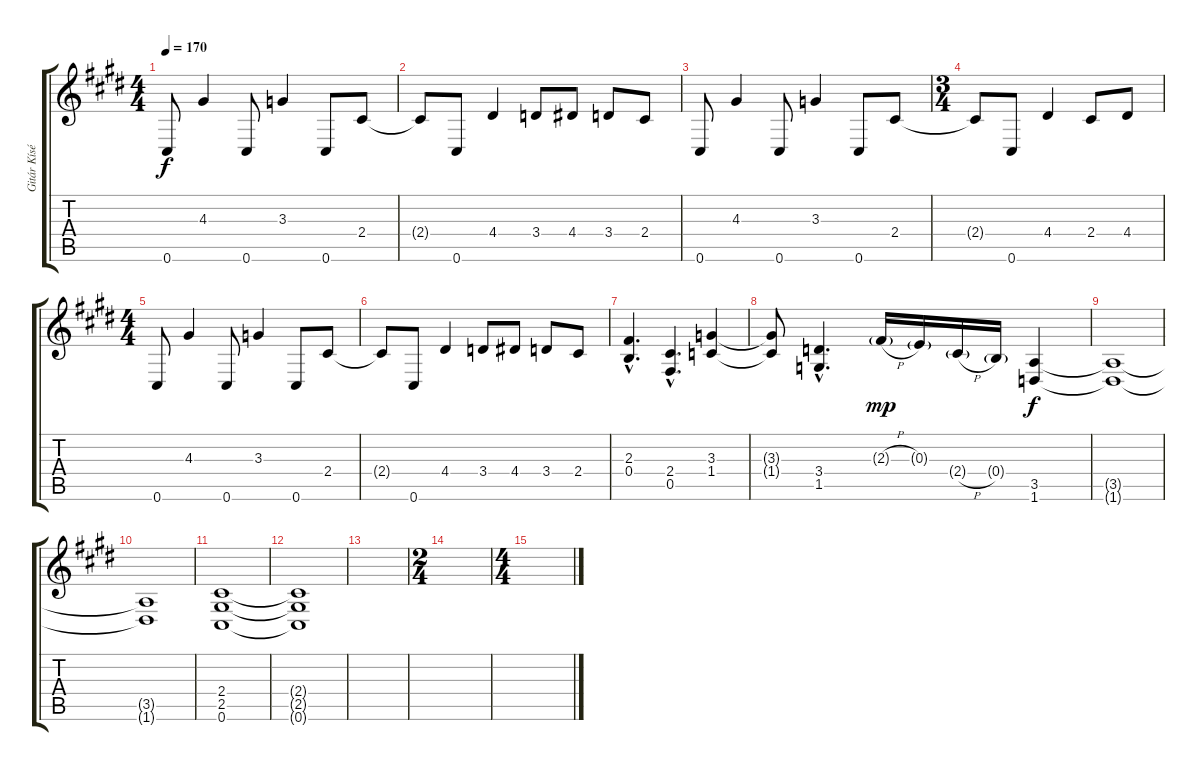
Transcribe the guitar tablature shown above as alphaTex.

\track ("Gitár Kíséret 1" "Gitár Kísé") {instrument distortionguitar}
\staff {score tabs}
\tuning (Db4 Ab3 E3 B2 Gb2 Db2) {hide}
\ts (4 4)
\tempo 170
\clef g2
\ks c#minor
0.6.8{dy f} 4.3.4 0.6.8 3.3.4 0.6.8 2.4.8 |
2.4{t}.8 0.6.8 4.4.4 3.4.8 4.4.8 3.4.8 2.4.8 |
0.6.8 4.3.4 0.6.8 3.3.4 0.6.8 2.4.8 |
\ts (3 4)
2.4{t}.8 0.6.8 4.4.4 2.4.8 4.4.8 |
\ts (4 4)
0.6.8 4.3.4 0.6.8 3.3.4 0.6.8 2.4.8 |
2.4{t}.8 0.6.8 4.4.4 3.4.8 4.4.8 3.4.8 2.4.8 |
(2.3{hac} 0.4{hac}).4{d} (2.4{hac} 0.5{hac}).4{d} (3.3 1.4).4 |
(3.3{t} 1.4{t}).8 (3.4{hac} 1.5{hac}).4{d} 2.3{h g}.16{dy mp} 0.3{g}.16 2.4{h g}.16 0.4{g}.16 (3.5 1.6).4{dy f} |
(3.5{t} 1.6{t}).1 |
(3.5{t} 1.6{t}).1 |
(2.4 2.5 0.6).1 |
(2.4{t} 2.5{t} 0.6{t}).1 |
|
\ts (2 4)
|
\ts (4 4)
